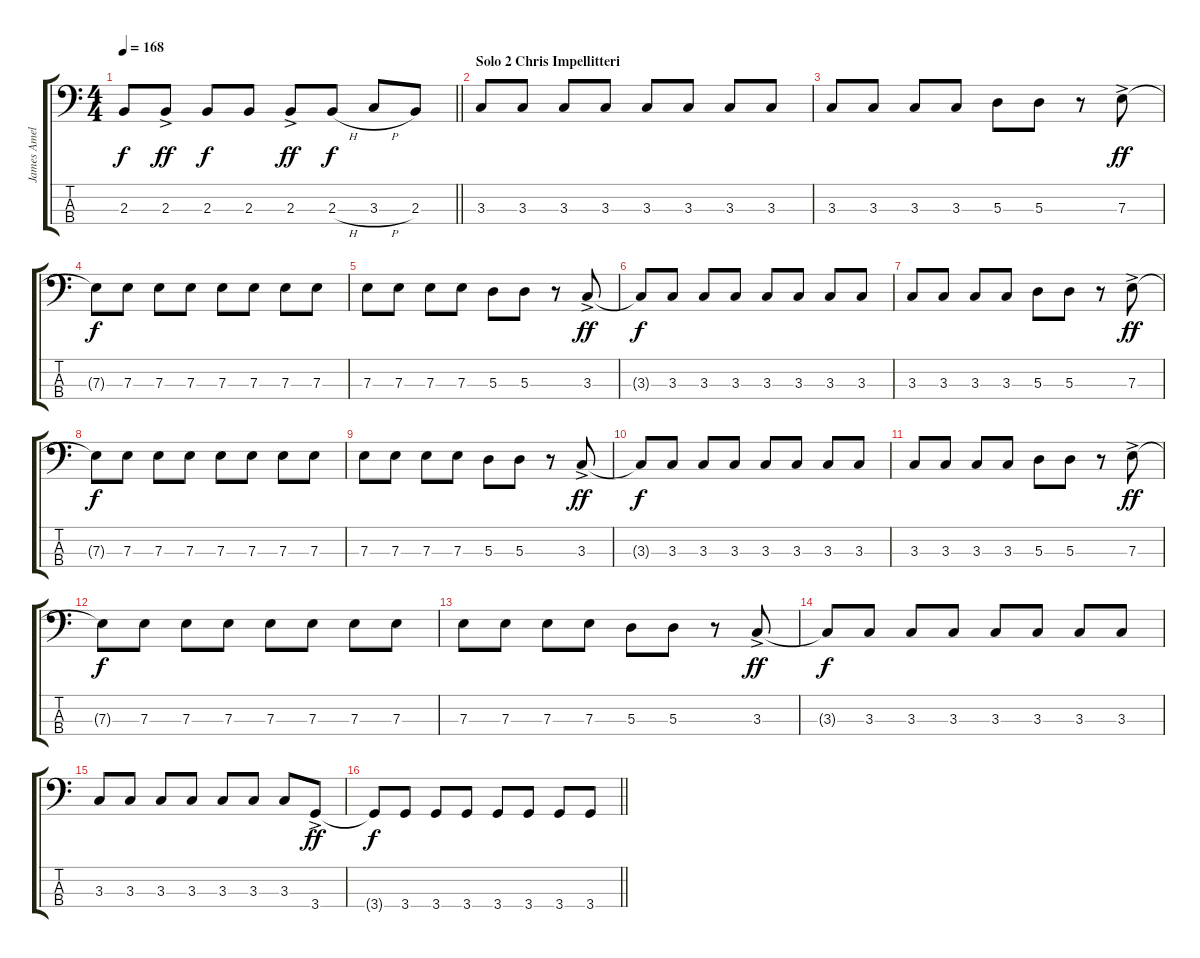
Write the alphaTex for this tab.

\track ("James Amelio Pulli" "James Amel") {instrument electricbassfinger}
\staff {score tabs}
\tuning (G2 D2 A1 E1) {hide}
\ts (4 4)
\tempo 168
\clef f4
\barLineRight lightlight
\ks c
2.3.8{dy f} 2.3{ac}.8{dy ff} 2.3.8{dy f} 2.3.8 2.3{ac}.8{dy ff} 2.3{h}.8{dy f} 3.3{h}.8 2.3.8 |
\section ("" "Solo 2 Chris Impellitteri")
3.3.8 3.3.8 3.3.8 3.3.8 3.3.8 3.3.8 3.3.8 3.3.8 |
3.3.8 3.3.8 3.3.8 3.3.8 5.3.8 5.3.8 r.8 7.3{ac}.8{dy ff} |
7.3{t}.8{dy f} 7.3.8 7.3.8 7.3.8 7.3.8 7.3.8 7.3.8 7.3.8 |
7.3.8 7.3.8 7.3.8 7.3.8 5.3.8 5.3.8 r.8 3.3{ac}.8{dy ff} |
3.3{t}.8{dy f} 3.3.8 3.3.8 3.3.8 3.3.8 3.3.8 3.3.8 3.3.8 |
3.3.8 3.3.8 3.3.8 3.3.8 5.3.8 5.3.8 r.8 7.3{ac}.8{dy ff} |
7.3{t}.8{dy f} 7.3.8 7.3.8 7.3.8 7.3.8 7.3.8 7.3.8 7.3.8 |
7.3.8 7.3.8 7.3.8 7.3.8 5.3.8 5.3.8 r.8 3.3{ac}.8{dy ff} |
3.3{t}.8{dy f} 3.3.8 3.3.8 3.3.8 3.3.8 3.3.8 3.3.8 3.3.8 |
3.3.8 3.3.8 3.3.8 3.3.8 5.3.8 5.3.8 r.8 7.3{ac}.8{dy ff} |
7.3{t}.8{dy f} 7.3.8 7.3.8 7.3.8 7.3.8 7.3.8 7.3.8 7.3.8 |
7.3.8 7.3.8 7.3.8 7.3.8 5.3.8 5.3.8 r.8 3.3{ac}.8{dy ff} |
3.3{t}.8{dy f} 3.3.8 3.3.8 3.3.8 3.3.8 3.3.8 3.3.8 3.3.8 |
3.3.8 3.3.8 3.3.8 3.3.8 3.3.8 3.3.8 3.3.8 3.4{ac}.8{dy ff} |
\barLineRight lightlight
3.4{t}.8{dy f} 3.4.8 3.4.8 3.4.8 3.4.8 3.4.8 3.4.8 3.4.8
